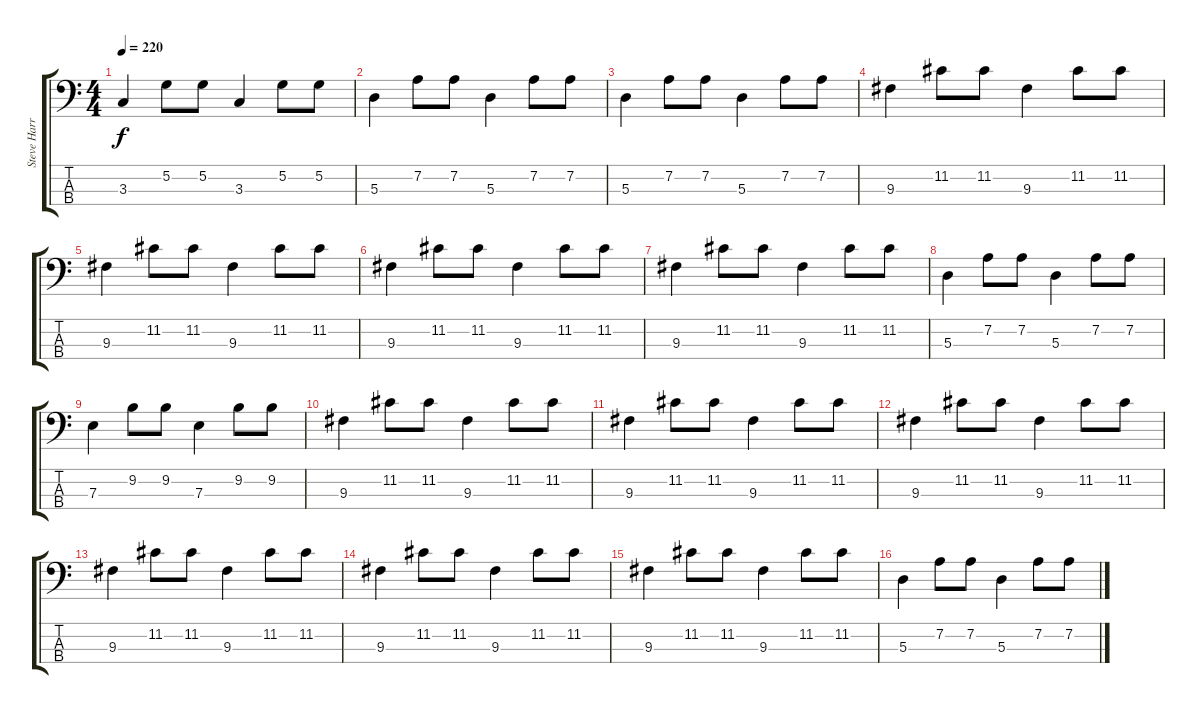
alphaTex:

\track ("Steve Harris" "Steve Harr") {instrument slapbass2}
\staff {score tabs}
\tuning (G2 D2 A1 E1) {hide}
\ts (4 4)
\tempo 220
\clef f4
\ks c
3.3.4{dy f} 5.2.8 5.2.8 3.3.4 5.2.8 5.2.8 |
5.3.4 7.2.8 7.2.8 5.3.4 7.2.8 7.2.8 |
5.3.4 7.2.8 7.2.8 5.3.4 7.2.8 7.2.8 |
9.3.4 11.2.8 11.2.8 9.3.4 11.2.8 11.2.8 |
9.3.4 11.2.8 11.2.8 9.3.4 11.2.8 11.2.8 |
9.3.4 11.2.8 11.2.8 9.3.4 11.2.8 11.2.8 |
9.3.4 11.2.8 11.2.8 9.3.4 11.2.8 11.2.8 |
5.3.4 7.2.8 7.2.8 5.3.4 7.2.8 7.2.8 |
7.3.4 9.2.8 9.2.8 7.3.4 9.2.8 9.2.8 |
9.3.4 11.2.8 11.2.8 9.3.4 11.2.8 11.2.8 |
9.3.4 11.2.8 11.2.8 9.3.4 11.2.8 11.2.8 |
9.3.4 11.2.8 11.2.8 9.3.4 11.2.8 11.2.8 |
9.3.4 11.2.8 11.2.8 9.3.4 11.2.8 11.2.8 |
9.3.4 11.2.8 11.2.8 9.3.4 11.2.8 11.2.8 |
9.3.4 11.2.8 11.2.8 9.3.4 11.2.8 11.2.8 |
5.3.4 7.2.8 7.2.8 5.3.4 7.2.8 7.2.8
